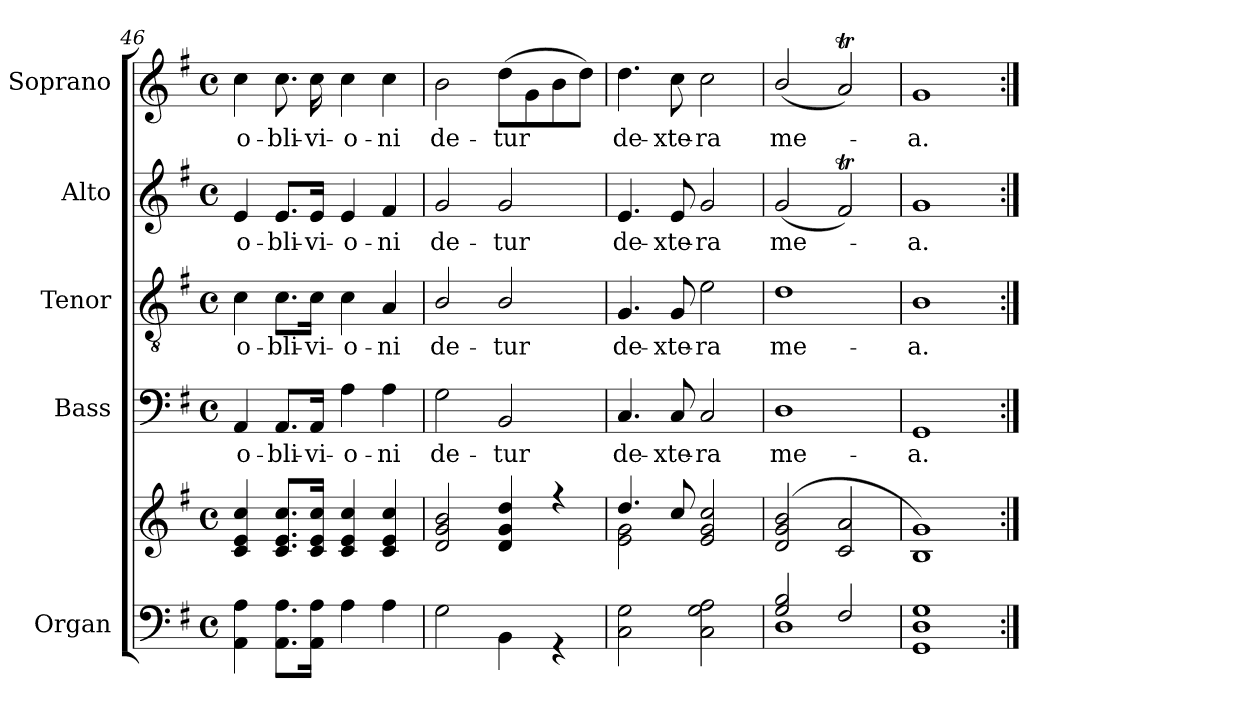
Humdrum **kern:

**kern	**kern	**kern	**text	**kern	**text	**kern	**text	**kern	**text
*part5	*part5	*part4	*part4	*part3	*part3	*part2	*part2	*part1	*part1
*staff6	*staff5	*staff4	*staff4	*staff3	*staff3	*staff2	*staff2	*staff1	*staff1
*I"Organ	*	*I"Bass	*	*I"Tenor	*	*I"Alto	*	*I"Soprano	*
*	*	*I'B	*	*I'T	*	*I'A	*	*I'S	*
!!LO:LB:g=z
*clefF4	*clefG2	*clefF4	*	*clefGv2	*	*clefG2	*	*clefG2	*
*k[f#]	*k[f#]	*k[f#]	*	*k[f#]	*	*k[f#]	*	*k[f#]	*
*G:	*G:	*G:	*	*G:	*	*G:	*	*G:	*
*M4/4	*M4/4	*M4/4	*	*M4/4	*	*M4/4	*	*M4/4	*
*met(c)	*met(c)	*met(c)	*	*met(c)	*	*met(c)	*	*met(c)	*
=46	=46	=46	=46	=46	=46	=46	=46	=46	=46
*^	*^	*	*	*	*	*	*	*	*
!	!	!	!	!	!LO:LY:b	!	!LO:LY:b	!	!LO:LY:b	!	!LO:LY:b
1ryy	4AA 4A	4c/ 4e/ 4cc/	1ryy	4AA	o-	4c	o-	4e	o-	4cc	o-
!	!	!	!	!	!LO:LY:b	!	!LO:LY:b	!	!LO:LY:b	!	!LO:LY:b
.	8.AA 8.AL	8.c/ 8.e/ 8.cc/L	.	8.AA/L	-bli-	8.c\L	-bli-	8.e/L	-bli-	8.cc	-bli-
!	!	!	!	!	!LO:LY:b	!	!LO:LY:b	!	!LO:LY:b	!	!LO:LY:b
.	16AA 16AJ	16c/ 16e/ 16cc/J	.	16AA/Jk	-vi-	16c\Jk	-vi-	16e/Jk	-vi-	16cc	-vi-
!	!	!	!	!	!LO:LY:b	!	!LO:LY:b	!	!LO:LY:b	!	!LO:LY:b
.	4A	4c/ 4e/ 4cc/	.	4A	-o-	4c	-o-	4e	-o-	4cc	-o-
!	!	!	!	!	!LO:LY:b	!	!LO:LY:b	!	!LO:LY:b	!	!LO:LY:b
.	4A	4c/ 4e/ 4cc/	.	4A	-ni	4A	-ni	4f#	-ni	4cc	-ni
=47	=47	=47	=47	=47	=47	=47	=47	=47	=47	=47	=47
!	!	!	!	!	!LO:LY:b	!	!LO:LY:b	!	!LO:LY:b	!	!LO:LY:b
1ryy	2G	2d/ 2g/ 2b/	1ryy	2G	de-	2B/	de-	2g	de-	2b	de-
!	!	!	!	!	!LO:LY:b	!	!LO:LY:b	!	!LO:LY:b	!	!LO:LY:b
.	4BB	4d/ 4g/ 4dd/	.	2BB	-tur	2B/	-tur	2g	-tur	(>8ddL	-tur
.	.	.	.	.	.	.	.	.	.	8g	.
.	4r	4r	.	.	.	.	.	.	.	8b	.
.	.	.	.	.	.	.	.	.	.	8ddJ)	.
=48	=48	=48	=48	=48	=48	=48	=48	=48	=48	=48	=48
!	!	!	!	!	!LO:LY:b	!	!LO:LY:b	!	!LO:LY:b	!	!LO:LY:b
1ryy	2C 2G	4.dd/	2e\ 2g\	4.C	de-	4.G	de-	4.e	de-	4.dd	de-
!	!	!	!	!	!LO:LY:b	!	!LO:LY:b	!	!LO:LY:b	!	!LO:LY:b
.	.	8cc/	.	8C	-xte-	8G	-xte-	8e	-xte-	8cc	-xte-
!	!	!	!	!	!LO:LY:b	!	!LO:LY:b	!	!LO:LY:b	!	!LO:LY:b
.	2C 2G 2A	2e/ 2g/ 2cc/	2ryy	2C	-ra	2e	-ra	2g	-ra	2cc	-ra
=49	=49	=49	=49	=49	=49	=49	=49	=49	=49	=49	=49
!	!	!	!	!	!LO:LY:b	!	!LO:LY:b	!	!LO:LY:b	!	!LO:LY:b
2G/ 2B/	1D	(>2d/ 2g/ 2b/	1ryy	1D	me-	1d	me-	(<2g	me-	(<2b/	me-
2F#/	.	2c/ 2a/	.	.	.	.	.	2f#t)	.	2aT)	.
=50	=50	=50	=50	=50	=50	=50	=50	=50	=50	=50	=50
!	!	!	!	!	!LO:LY:b	!	!LO:LY:b	!	!LO:LY:b	!	!LO:LY:b
1ryy	1GG 1D 1G	1B/ 1g/)	1ryy	1GG	-a.	1B	-a.	1g	a.	1g	a.
*v	*v	*	*	*	*	*	*	*	*	*	*
*	*v	*v	*	*	*	*	*	*	*	*
=:|!	=:|!	=:|!	=:|!	=:|!	=:|!	=:|!	=:|!	=:|!	=:|!
*-	*-	*-	*-	*-	*-	*-	*-	*-	*-
